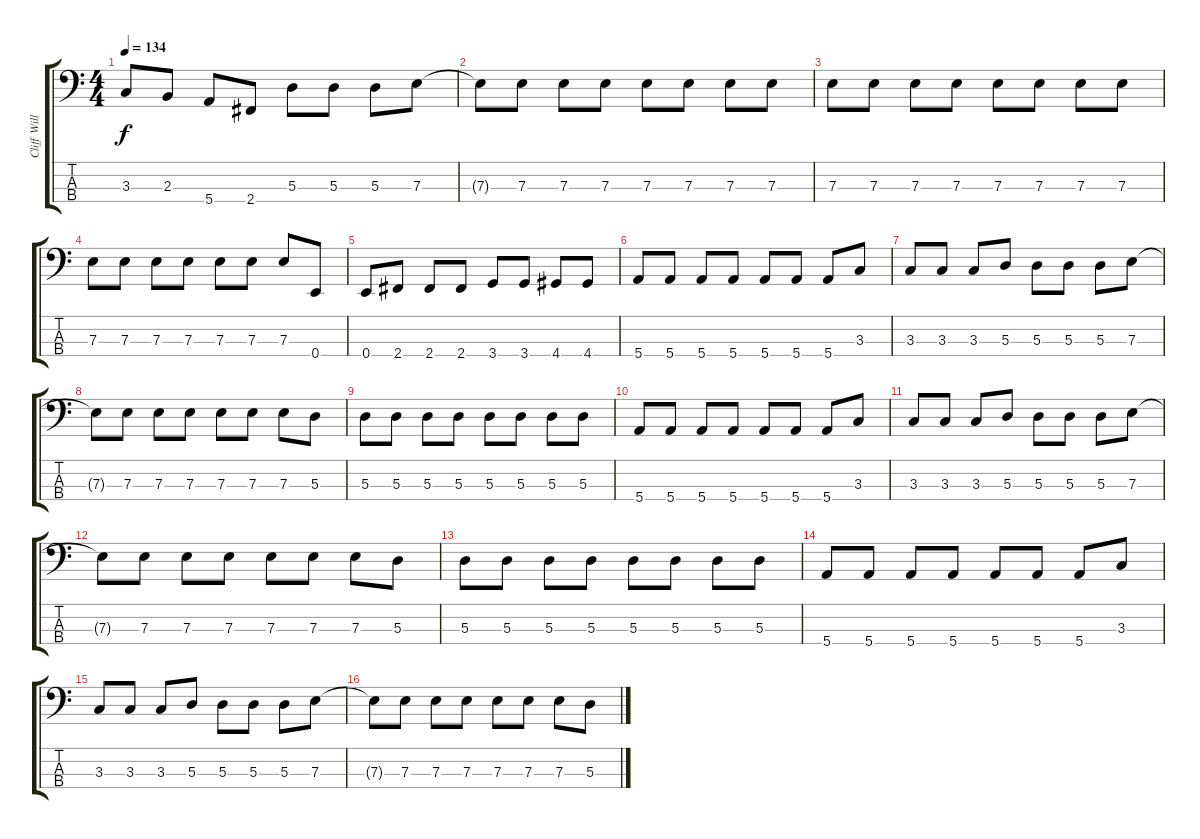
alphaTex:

\track ("Cliff Williams" "Cliff Will") {instrument electricbassfinger}
\staff {score tabs}
\tuning (G2 D2 A1 E1) {hide}
\ts (4 4)
\tempo 134
\clef f4
\ks c
3.3.8{dy f} 2.3.8 5.4.8 2.4.8 5.3.8 5.3.8 5.3.8 7.3.8 |
7.3{t}.8 7.3.8 7.3.8 7.3.8 7.3.8 7.3.8 7.3.8 7.3.8 |
7.3.8 7.3.8 7.3.8 7.3.8 7.3.8 7.3.8 7.3.8 7.3.8 |
7.3.8 7.3.8 7.3.8 7.3.8 7.3.8 7.3.8 7.3.8 0.4.8 |
0.4.8 2.4.8 2.4.8 2.4.8 3.4.8 3.4.8 4.4.8 4.4.8 |
5.4.8 5.4.8 5.4.8 5.4.8 5.4.8 5.4.8 5.4.8 3.3.8 |
3.3.8 3.3.8 3.3.8 5.3.8 5.3.8 5.3.8 5.3.8 7.3.8 |
7.3{t}.8 7.3.8 7.3.8 7.3.8 7.3.8 7.3.8 7.3.8 5.3.8 |
5.3.8 5.3.8 5.3.8 5.3.8 5.3.8 5.3.8 5.3.8 5.3.8 |
5.4.8 5.4.8 5.4.8 5.4.8 5.4.8 5.4.8 5.4.8 3.3.8 |
3.3.8 3.3.8 3.3.8 5.3.8 5.3.8 5.3.8 5.3.8 7.3.8 |
7.3{t}.8 7.3.8 7.3.8 7.3.8 7.3.8 7.3.8 7.3.8 5.3.8 |
5.3.8 5.3.8 5.3.8 5.3.8 5.3.8 5.3.8 5.3.8 5.3.8 |
5.4.8 5.4.8 5.4.8 5.4.8 5.4.8 5.4.8 5.4.8 3.3.8 |
3.3.8 3.3.8 3.3.8 5.3.8 5.3.8 5.3.8 5.3.8 7.3.8 |
7.3{t}.8 7.3.8 7.3.8 7.3.8 7.3.8 7.3.8 7.3.8 5.3.8
